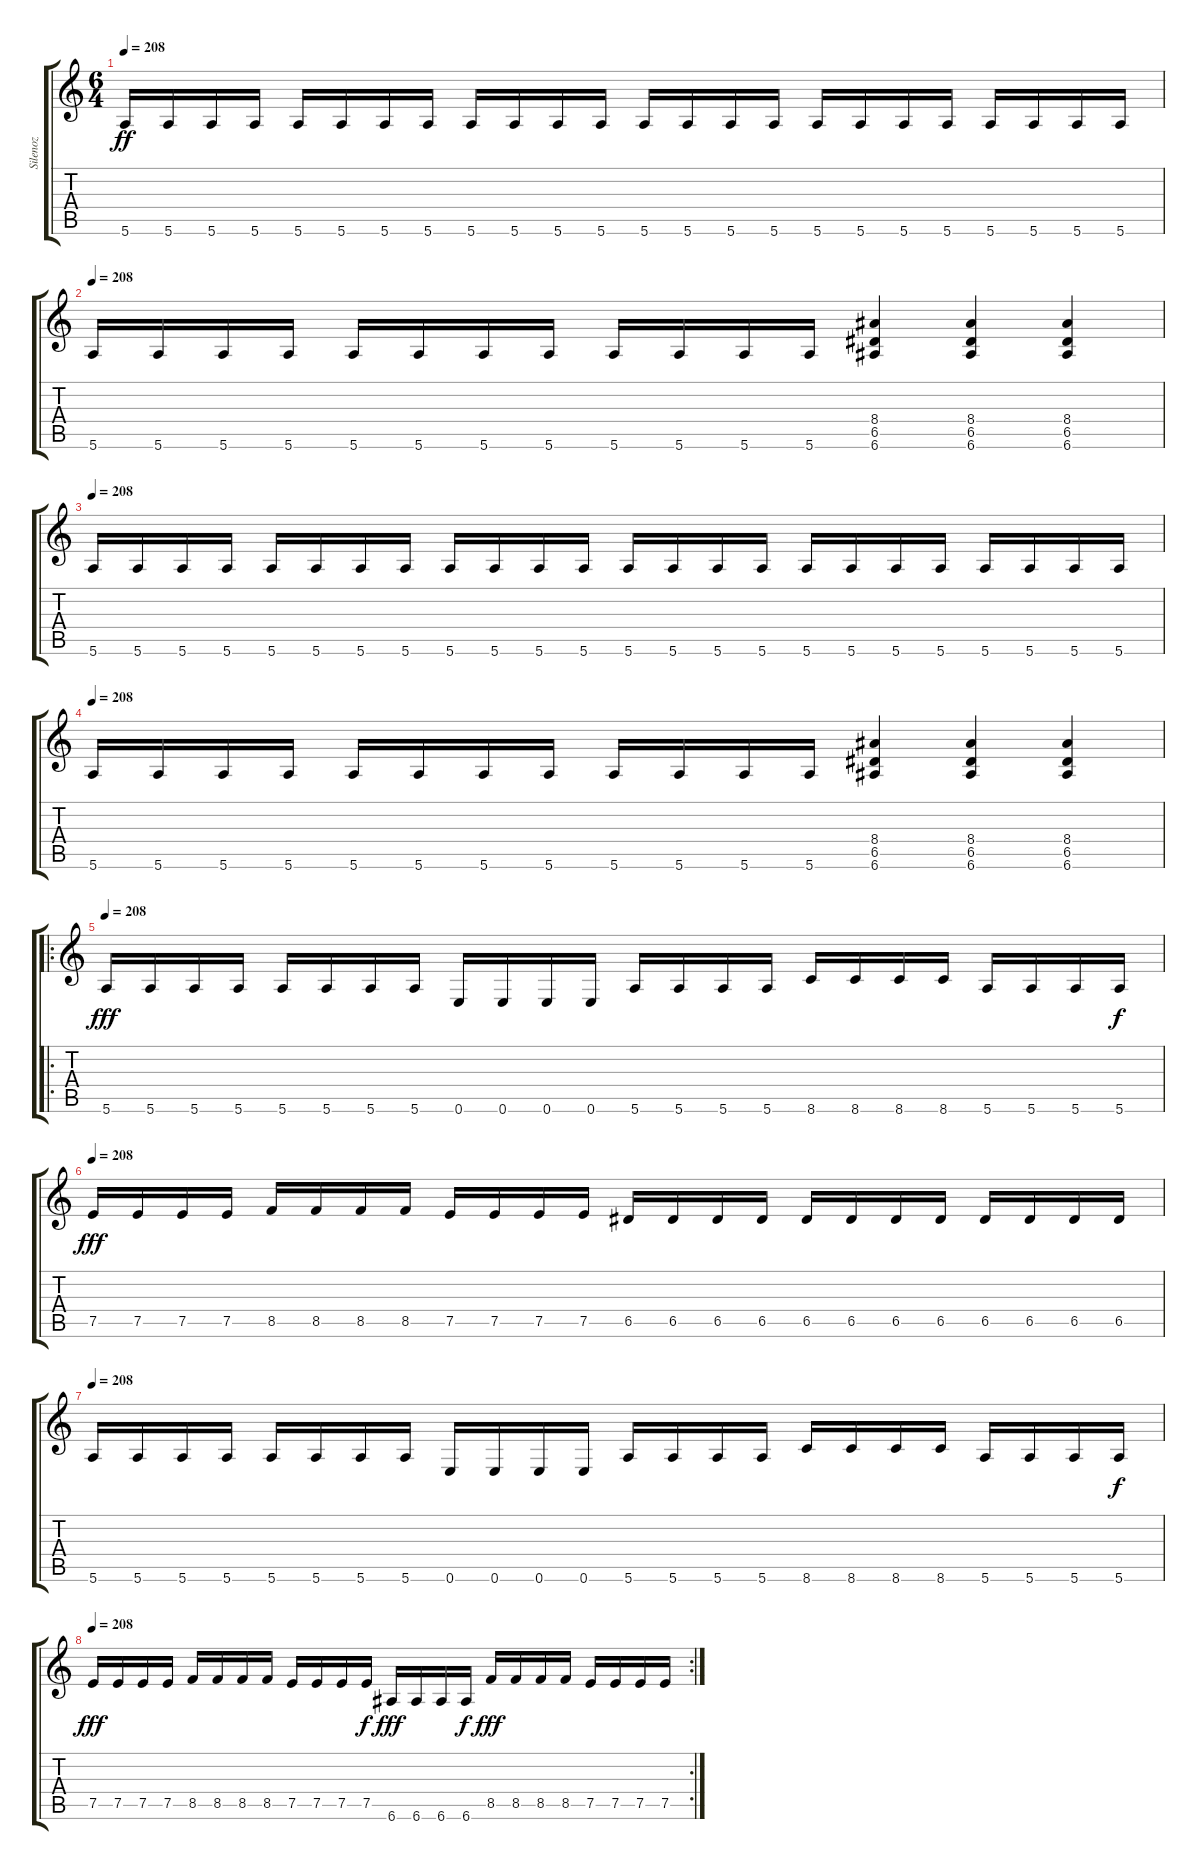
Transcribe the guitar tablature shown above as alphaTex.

\track ("Silenoz" "Silenoz") {instrument distortionguitar}
\staff {score tabs}
\tuning (E4 B3 G3 D3 A2 E2) {hide}
\ts (6 4)
\tempo 208
\clef g2
\ks c
5.6.16{dy ff} 5.6.16 5.6.16 5.6.16 5.6.16 5.6.16 5.6.16 5.6.16 5.6.16 5.6.16 5.6.16 5.6.16 5.6.16 5.6.16 5.6.16 5.6.16 5.6.16 5.6.16 5.6.16 5.6.16 5.6.16 5.6.16 5.6.16 5.6.16 |
\tempo 208
5.6.16 5.6.16 5.6.16 5.6.16 5.6.16 5.6.16 5.6.16 5.6.16 5.6.16 5.6.16 5.6.16 5.6.16 (8.4 6.5 6.6).4 (8.4 6.5 6.6).4 (8.4 6.5 6.6).4 |
\tempo 208
5.6.16 5.6.16 5.6.16 5.6.16 5.6.16 5.6.16 5.6.16 5.6.16 5.6.16 5.6.16 5.6.16 5.6.16 5.6.16 5.6.16 5.6.16 5.6.16 5.6.16 5.6.16 5.6.16 5.6.16 5.6.16 5.6.16 5.6.16 5.6.16 |
\tempo 208
5.6.16 5.6.16 5.6.16 5.6.16 5.6.16 5.6.16 5.6.16 5.6.16 5.6.16 5.6.16 5.6.16 5.6.16 (8.4 6.5 6.6).4 (8.4 6.5 6.6).4 (8.4 6.5 6.6).4 |
\ro
\tempo 208
5.6.16{dy fff} 5.6.16 5.6.16 5.6.16 5.6.16 5.6.16 5.6.16 5.6.16 0.6.16 0.6.16 0.6.16 0.6.16 5.6.16 5.6.16 5.6.16 5.6.16 8.6.16 8.6.16 8.6.16 8.6.16 5.6.16 5.6.16 5.6.16 5.6.16{dy f} |
\tempo 208
7.5.16{dy fff} 7.5.16 7.5.16 7.5.16 8.5.16 8.5.16 8.5.16 8.5.16 7.5.16 7.5.16 7.5.16 7.5.16 6.5.16 6.5.16 6.5.16 6.5.16 6.5.16 6.5.16 6.5.16 6.5.16 6.5.16 6.5.16 6.5.16 6.5.16 |
\tempo 208
5.6.16 5.6.16 5.6.16 5.6.16 5.6.16 5.6.16 5.6.16 5.6.16 0.6.16 0.6.16 0.6.16 0.6.16 5.6.16 5.6.16 5.6.16 5.6.16 8.6.16 8.6.16 8.6.16 8.6.16 5.6.16 5.6.16 5.6.16 5.6.16{dy f} |
\rc 2
\tempo 208
7.5.16{dy fff} 7.5.16 7.5.16 7.5.16 8.5.16 8.5.16 8.5.16 8.5.16 7.5.16 7.5.16 7.5.16 7.5.16{dy f} 6.6.16{dy fff} 6.6.16 6.6.16 6.6.16{dy f} 8.5.16{dy fff} 8.5.16 8.5.16 8.5.16 7.5.16 7.5.16 7.5.16 7.5.16
